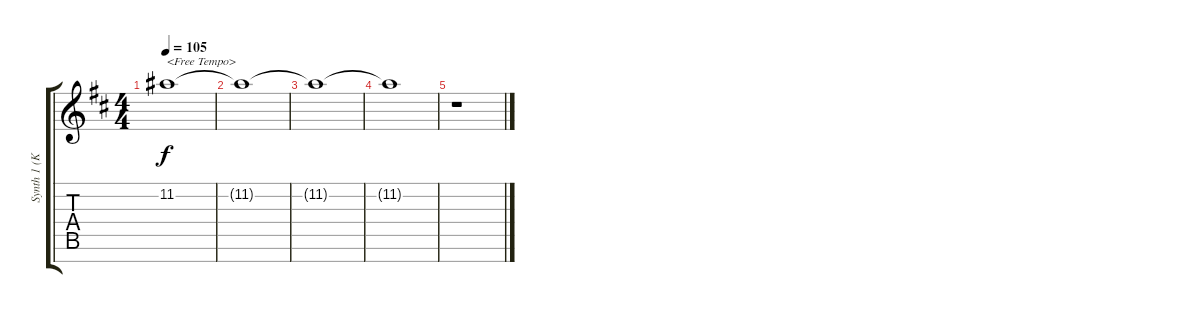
\track ("Synth 1 (Koto/Shamisen)" "Synth 1 (K") {instrument koto}
\staff {score tabs}
\tuning (E5 B4 G4 D4 A3 E3 B2) {hide}
\ts (4 4)
\tempo 105
\clef g2
\ks d
11.2{t}.1{txt "<Free Tempo>" dy f} |
11.2{t}.1 |
11.2{t}.1 |
11.2{t}.1 |
r.1
